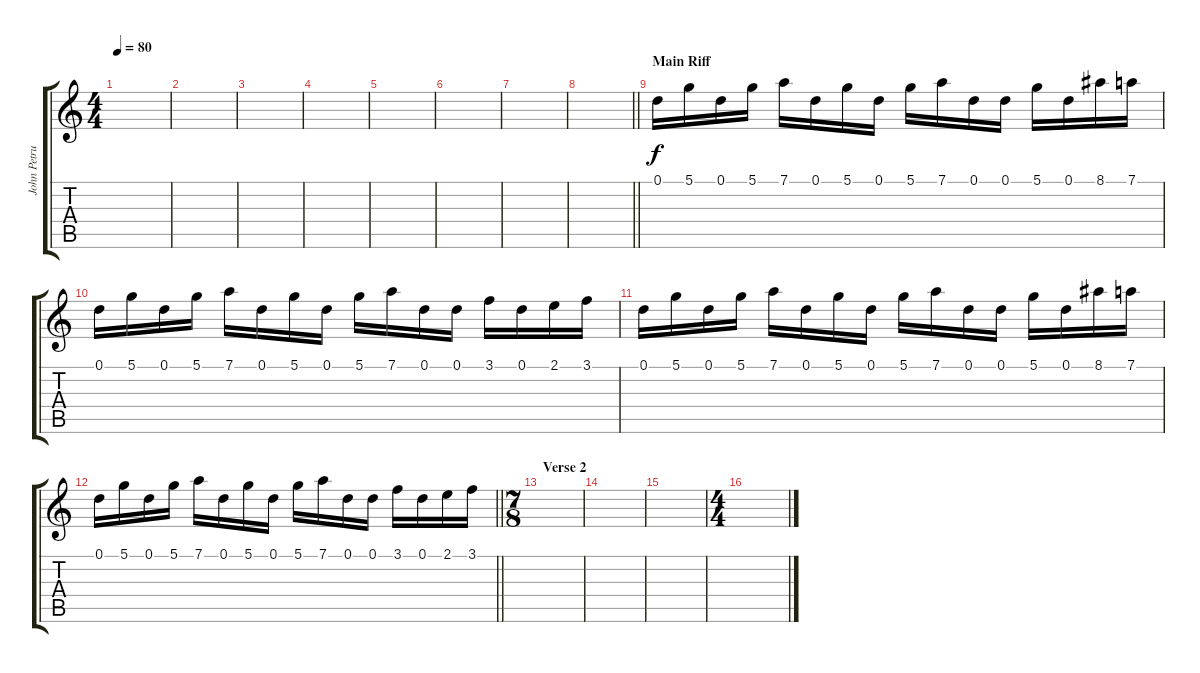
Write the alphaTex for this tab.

\track ("John Petrucci Leads" "John Petru") {instrument distortionguitar}
\staff {score tabs}
\tuning (D4 A3 F3 C3 G2 D2) {hide}
\ts (4 4)
\tempo 80
\clef g2
\ks c
|
|
|
|
|
|
|
\barLineRight lightlight
|
\section ("" "Main Riff")
0.1.16 5.1.16 0.1.16 5.1.16 7.1.16 0.1.16 5.1.16 0.1.16 5.1.16 7.1.16 0.1.16 0.1.16 5.1.16 0.1.16 8.1.16 7.1.16 |
0.1.16 5.1.16 0.1.16 5.1.16 7.1.16 0.1.16 5.1.16 0.1.16 5.1.16 7.1.16 0.1.16 0.1.16 3.1.16 0.1.16 2.1.16 3.1.16 |
0.1.16 5.1.16 0.1.16 5.1.16 7.1.16 0.1.16 5.1.16 0.1.16 5.1.16 7.1.16 0.1.16 0.1.16 5.1.16 0.1.16 8.1.16 7.1.16 |
\barLineRight lightlight
0.1.16 5.1.16 0.1.16 5.1.16 7.1.16 0.1.16 5.1.16 0.1.16 5.1.16 7.1.16 0.1.16 0.1.16 3.1.16 0.1.16 2.1.16 3.1.16 |
\ts (7 8)
\section ("" "Verse 2")
|
|
|
\ts (4 4)
